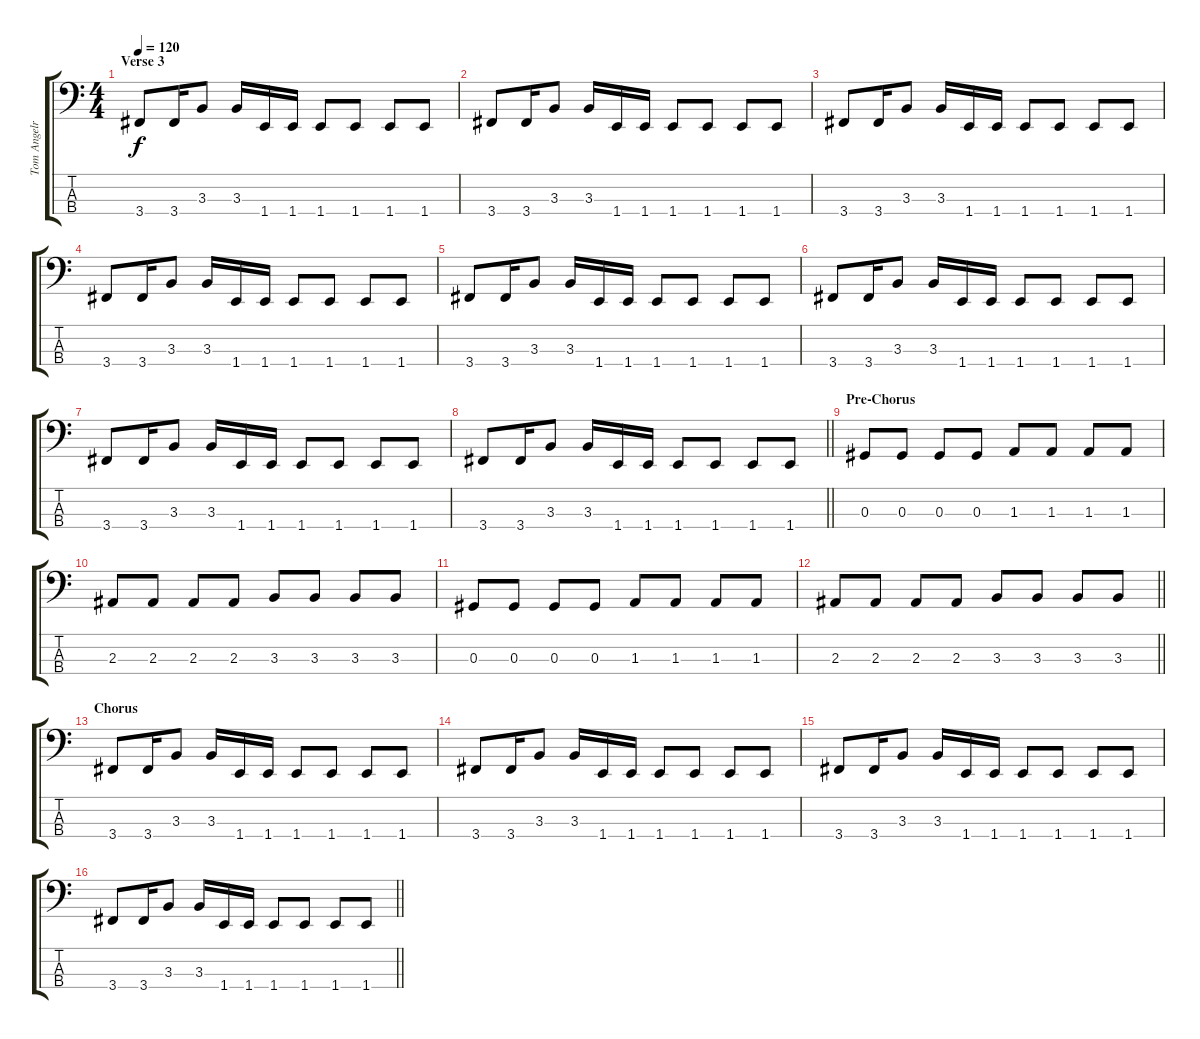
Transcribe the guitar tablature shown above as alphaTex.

\track ("Tom Angelripper" "Tom Angelr") {instrument overdrivenguitar}
\staff {score tabs}
\tuning (Gb2 Db2 Ab1 Eb1) {hide}
\ts (4 4)
\section ("" "Verse 3")
\tempo 120
\clef f4
\ks c
3.4.8{dy f} 3.4.16 3.3.8 3.3.16 1.4.16 1.4.16 1.4.8 1.4.8 1.4.8 1.4.8 |
3.4.8 3.4.16 3.3.8 3.3.16 1.4.16 1.4.16 1.4.8 1.4.8 1.4.8 1.4.8 |
3.4.8 3.4.16 3.3.8 3.3.16 1.4.16 1.4.16 1.4.8 1.4.8 1.4.8 1.4.8 |
3.4.8 3.4.16 3.3.8 3.3.16 1.4.16 1.4.16 1.4.8 1.4.8 1.4.8 1.4.8 |
3.4.8 3.4.16 3.3.8 3.3.16 1.4.16 1.4.16 1.4.8 1.4.8 1.4.8 1.4.8 |
3.4.8 3.4.16 3.3.8 3.3.16 1.4.16 1.4.16 1.4.8 1.4.8 1.4.8 1.4.8 |
3.4.8 3.4.16 3.3.8 3.3.16 1.4.16 1.4.16 1.4.8 1.4.8 1.4.8 1.4.8 |
\barLineRight lightlight
3.4.8 3.4.16 3.3.8 3.3.16 1.4.16 1.4.16 1.4.8 1.4.8 1.4.8 1.4.8 |
\section ("" "Pre-Chorus")
0.3.8 0.3.8 0.3.8 0.3.8 1.3.8 1.3.8 1.3.8 1.3.8 |
2.3.8 2.3.8 2.3.8 2.3.8 3.3.8 3.3.8 3.3.8 3.3.8 |
0.3.8 0.3.8 0.3.8 0.3.8 1.3.8 1.3.8 1.3.8 1.3.8 |
\barLineRight lightlight
2.3.8 2.3.8 2.3.8 2.3.8 3.3.8 3.3.8 3.3.8 3.3.8 |
\section ("" "Chorus")
3.4.8 3.4.16 3.3.8 3.3.16 1.4.16 1.4.16 1.4.8 1.4.8 1.4.8 1.4.8 |
3.4.8 3.4.16 3.3.8 3.3.16 1.4.16 1.4.16 1.4.8 1.4.8 1.4.8 1.4.8 |
3.4.8 3.4.16 3.3.8 3.3.16 1.4.16 1.4.16 1.4.8 1.4.8 1.4.8 1.4.8 |
\barLineRight lightlight
3.4.8 3.4.16 3.3.8 3.3.16 1.4.16 1.4.16 1.4.8 1.4.8 1.4.8 1.4.8
